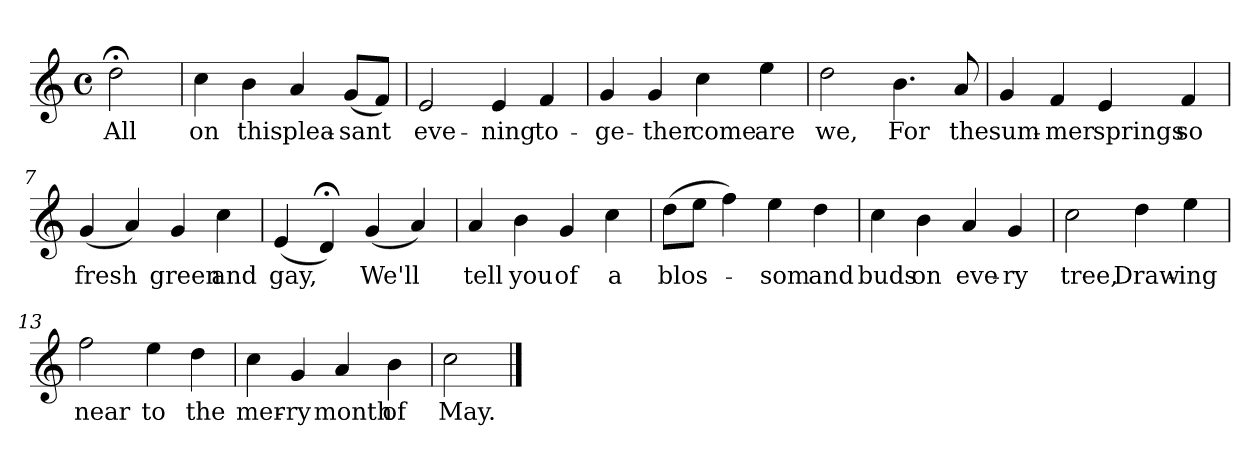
**kern	**text
*part1	*part1
*staff1	*staff1
*clefG2	*
*k[]	*
*C:	*
*M4/4	*
*met(c)	*
=1	=1
!	!LO:LY:b
2dd;<\	All
=2	=2
!	!LO:LY:b
4cc\	on
!	!LO:LY:b
4b\	this
!	!LO:LY:b
4a/	plea-
!	!LO:LY:b
(<8g/L	-sant
8f/J)	.
=3	=3
!	!LO:LY:b
2e/	eve-
!	!LO:LY:b
4e/	-ning
!	!LO:LY:b
4f/	to-
!!LO:LB:g=z
=4	=4
!	!LO:LY:b
4g/	-ge-
!	!LO:LY:b
4g/	-ther
!	!LO:LY:b
4cc\	come
!	!LO:LY:b
4ee\	are
=5	=5
!	!LO:LY:b
2dd\	we,
!	!LO:LY:b
4.b\	For
!	!LO:LY:b
8a/	the
=6	=6
!	!LO:LY:b
4g/	sum-
!	!LO:LY:b
4f/	-mer
!	!LO:LY:b
4e/	springs
!	!LO:LY:b
4f/	so
!!LO:LB:g=z
=7	=7
!	!LO:LY:b
(<4g/	fresh
4a/)	.
!	!LO:LY:b
4g/	green
!	!LO:LY:b
4cc\	and
=8	=8
!	!LO:LY:b
(<4e/	gay,
4d;</)	.
!	!LO:LY:b
(<4g/	We'll
4a/)	.
=9	=9
!	!LO:LY:b
4a/	tell
!	!LO:LY:b
4b\	you
!	!LO:LY:b
4g/	of
!	!LO:LY:b
4cc\	a
!!LO:LB:g=z
=10	=10
!	!LO:LY:b
(>8dd\L	blos-
8ee\J	.
4ff\)	.
!	!LO:LY:b
4ee\	-som
!	!LO:LY:b
4dd\	and
=11	=11
!	!LO:LY:b
4cc\	buds
!	!LO:LY:b
4b\	on
!	!LO:LY:b
4a/	eve-
!	!LO:LY:b
4g/	-ry
=12	=12
!	!LO:LY:b
2cc\	tree,
!	!LO:LY:b
4dd\	Draw-
!	!LO:LY:b
4ee\	-ing
!!LO:LB:g=z
=13	=13
!	!LO:LY:b
2ff\	near
!	!LO:LY:b
4ee\	to
!	!LO:LY:b
4dd\	the
=14	=14
!	!LO:LY:b
4cc\	mer-
!	!LO:LY:b
4g/	-ry
!	!LO:LY:b
4a/	month
!	!LO:LY:b
4b\	of
=15	=15
!	!LO:LY:b
2cc\	May.
==	==
*-	*-
